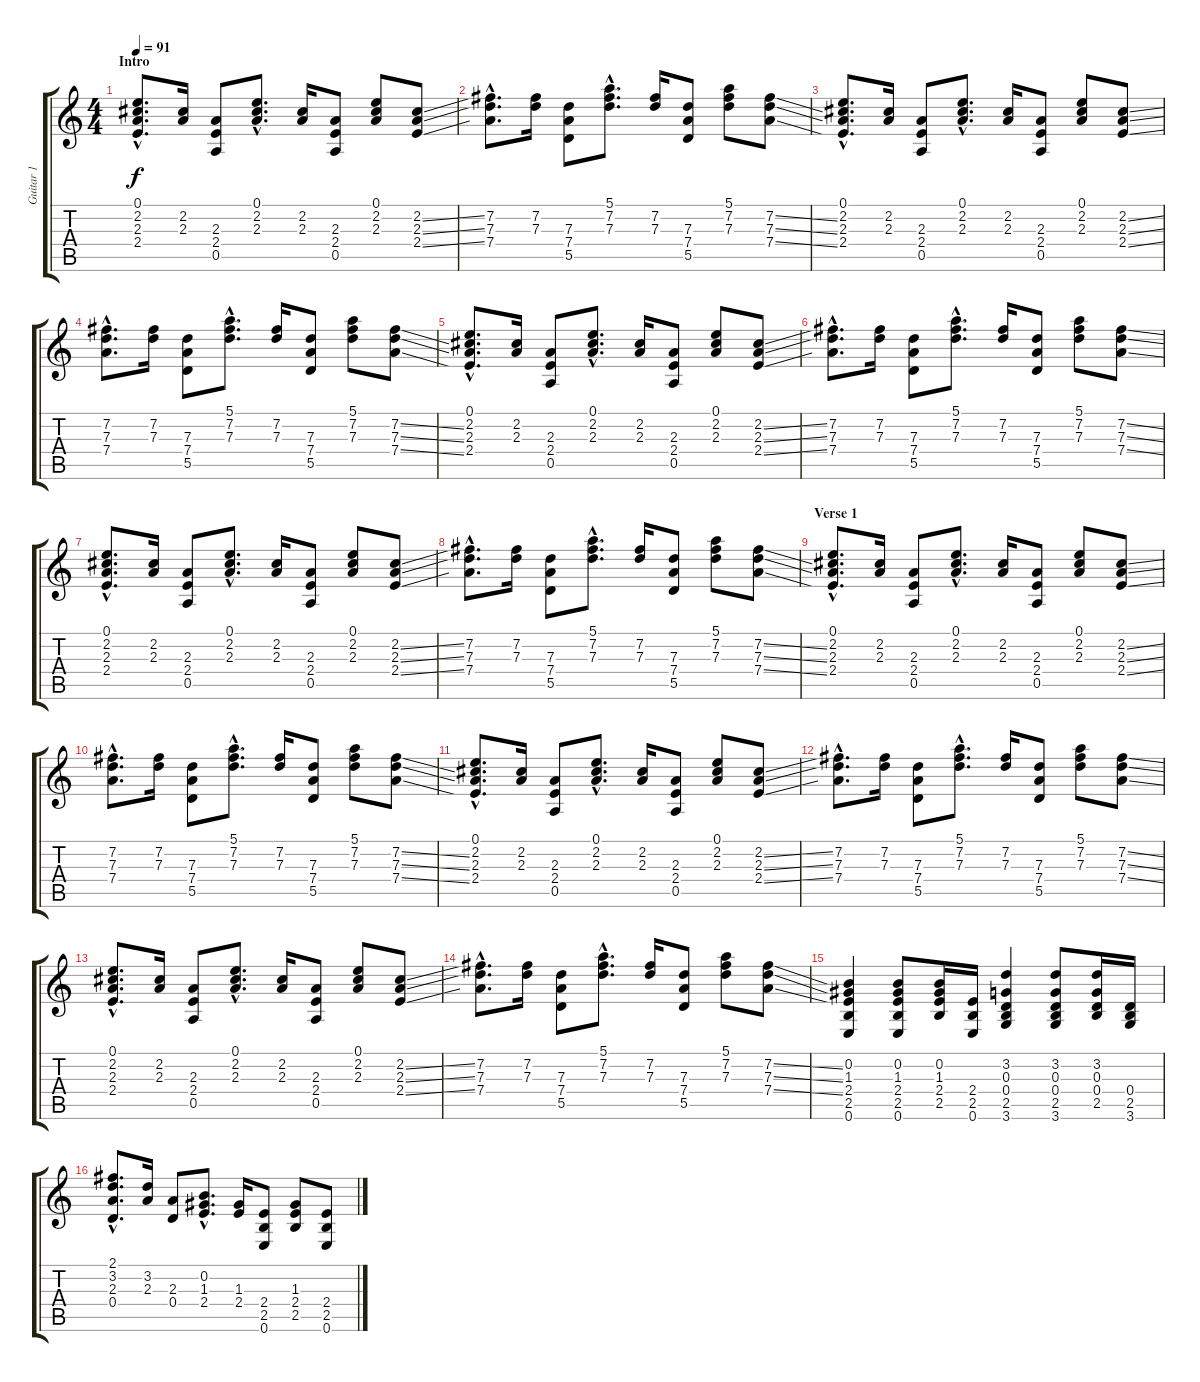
\track ("Guitar 1" "Guitar 1") {instrument acousticguitarsteel}
\staff {score tabs}
\tuning (E4 B3 G3 D3 A2 E2) {hide}
\ts (4 4)
\section ("" "Intro")
\tempo 91
\clef g2
\ks c
(0.1{hac} 2.2{hac} 2.3{hac} 2.4{hac}).8{d dy f instrument acousticguitarsteel} (2.2 2.3).16 (2.3 2.4 0.5).8 (0.1{hac} 2.2{hac} 2.3{hac}).8{d} (2.2 2.3).16 (2.3 2.4 0.5).8 (0.1 2.2 2.3).8 (2.2{ss} 2.3{ss} 2.4{ss}).8 |
(7.2{hac} 7.3{hac} 7.4{hac}).8{d} (7.2 7.3).16 (7.3 7.4 5.5).8 (5.1{hac} 7.2{hac} 7.3{hac}).8{d} (7.2 7.3).16 (7.3 7.4 5.5).8 (5.1 7.2 7.3).8 (7.2{ss} 7.3{ss} 7.4{ss}).8 |
(0.1{hac} 2.2{hac} 2.3{hac} 2.4{hac}).8{d} (2.2 2.3).16 (2.3 2.4 0.5).8 (0.1{hac} 2.2{hac} 2.3{hac}).8{d} (2.2 2.3).16 (2.3 2.4 0.5).8 (0.1 2.2 2.3).8 (2.2{ss} 2.3{ss} 2.4{ss}).8 |
(7.2{hac} 7.3{hac} 7.4{hac}).8{d} (7.2 7.3).16 (7.3 7.4 5.5).8 (5.1{hac} 7.2{hac} 7.3{hac}).8{d} (7.2 7.3).16 (7.3 7.4 5.5).8 (5.1 7.2 7.3).8 (7.2{ss} 7.3{ss} 7.4{ss}).8 |
(0.1{hac} 2.2{hac} 2.3{hac} 2.4{hac}).8{d} (2.2 2.3).16 (2.3 2.4 0.5).8 (0.1{hac} 2.2{hac} 2.3{hac}).8{d} (2.2 2.3).16 (2.3 2.4 0.5).8 (0.1 2.2 2.3).8 (2.2{ss} 2.3{ss} 2.4{ss}).8 |
(7.2{hac} 7.3{hac} 7.4{hac}).8{d} (7.2 7.3).16 (7.3 7.4 5.5).8 (5.1{hac} 7.2{hac} 7.3{hac}).8{d} (7.2 7.3).16 (7.3 7.4 5.5).8 (5.1 7.2 7.3).8 (7.2{ss} 7.3{ss} 7.4{ss}).8 |
(0.1{hac} 2.2{hac} 2.3{hac} 2.4{hac}).8{d} (2.2 2.3).16 (2.3 2.4 0.5).8 (0.1{hac} 2.2{hac} 2.3{hac}).8{d} (2.2 2.3).16 (2.3 2.4 0.5).8 (0.1 2.2 2.3).8 (2.2{ss} 2.3{ss} 2.4{ss}).8 |
(7.2{hac} 7.3{hac} 7.4{hac}).8{d} (7.2 7.3).16 (7.3 7.4 5.5).8 (5.1{hac} 7.2{hac} 7.3{hac}).8{d} (7.2 7.3).16 (7.3 7.4 5.5).8 (5.1 7.2 7.3).8 (7.2{ss} 7.3{ss} 7.4{ss}).8 |
\section ("" "Verse 1")
(0.1{hac} 2.2{hac} 2.3{hac} 2.4{hac}).8{d} (2.2 2.3).16 (2.3 2.4 0.5).8 (0.1{hac} 2.2{hac} 2.3{hac}).8{d} (2.2 2.3).16 (2.3 2.4 0.5).8 (0.1 2.2 2.3).8 (2.2{ss} 2.3{ss} 2.4{ss}).8 |
(7.2{hac} 7.3{hac} 7.4{hac}).8{d} (7.2 7.3).16 (7.3 7.4 5.5).8 (5.1{hac} 7.2{hac} 7.3{hac}).8{d} (7.2 7.3).16 (7.3 7.4 5.5).8 (5.1 7.2 7.3).8 (7.2{ss} 7.3{ss} 7.4{ss}).8 |
(0.1{hac} 2.2{hac} 2.3{hac} 2.4{hac}).8{d} (2.2 2.3).16 (2.3 2.4 0.5).8 (0.1{hac} 2.2{hac} 2.3{hac}).8{d} (2.2 2.3).16 (2.3 2.4 0.5).8 (0.1 2.2 2.3).8 (2.2{ss} 2.3{ss} 2.4{ss}).8 |
(7.2{hac} 7.3{hac} 7.4{hac}).8{d} (7.2 7.3).16 (7.3 7.4 5.5).8 (5.1{hac} 7.2{hac} 7.3{hac}).8{d} (7.2 7.3).16 (7.3 7.4 5.5).8 (5.1 7.2 7.3).8 (7.2{ss} 7.3{ss} 7.4{ss}).8 |
(0.1{hac} 2.2{hac} 2.3{hac} 2.4{hac}).8{d} (2.2 2.3).16 (2.3 2.4 0.5).8 (0.1{hac} 2.2{hac} 2.3{hac}).8{d} (2.2 2.3).16 (2.3 2.4 0.5).8 (0.1 2.2 2.3).8 (2.2{ss} 2.3{ss} 2.4{ss}).8 |
(7.2{hac} 7.3{hac} 7.4{hac}).8{d} (7.2 7.3).16 (7.3 7.4 5.5).8 (5.1{hac} 7.2{hac} 7.3{hac}).8{d} (7.2 7.3).16 (7.3 7.4 5.5).8 (5.1 7.2 7.3).8 (7.2{ss} 7.3{ss} 7.4{ss}).8 |
(0.2 1.3 2.4 2.5 0.6).4 (0.2 1.3 2.4 2.5 0.6).8 (0.2 1.3 2.4 2.5).16 (2.4 2.5 0.6).16 (3.2 0.3 0.4 2.5 3.6).4 (3.2 0.3 0.4 2.5 3.6).8 (3.2 0.3 0.4 2.5).16 (0.4 2.5 3.6).16 |
(2.1{hac} 3.2{hac} 2.3{hac} 0.4{hac}).8{d} (3.2 2.3).16 (2.3 0.4).8 (0.2{hac} 1.3{hac} 2.4{hac}).8{d} (1.3 2.4).16 (2.4 2.5 0.6).8 (1.3 2.4 2.5).8 (2.4 2.5 0.6).8
